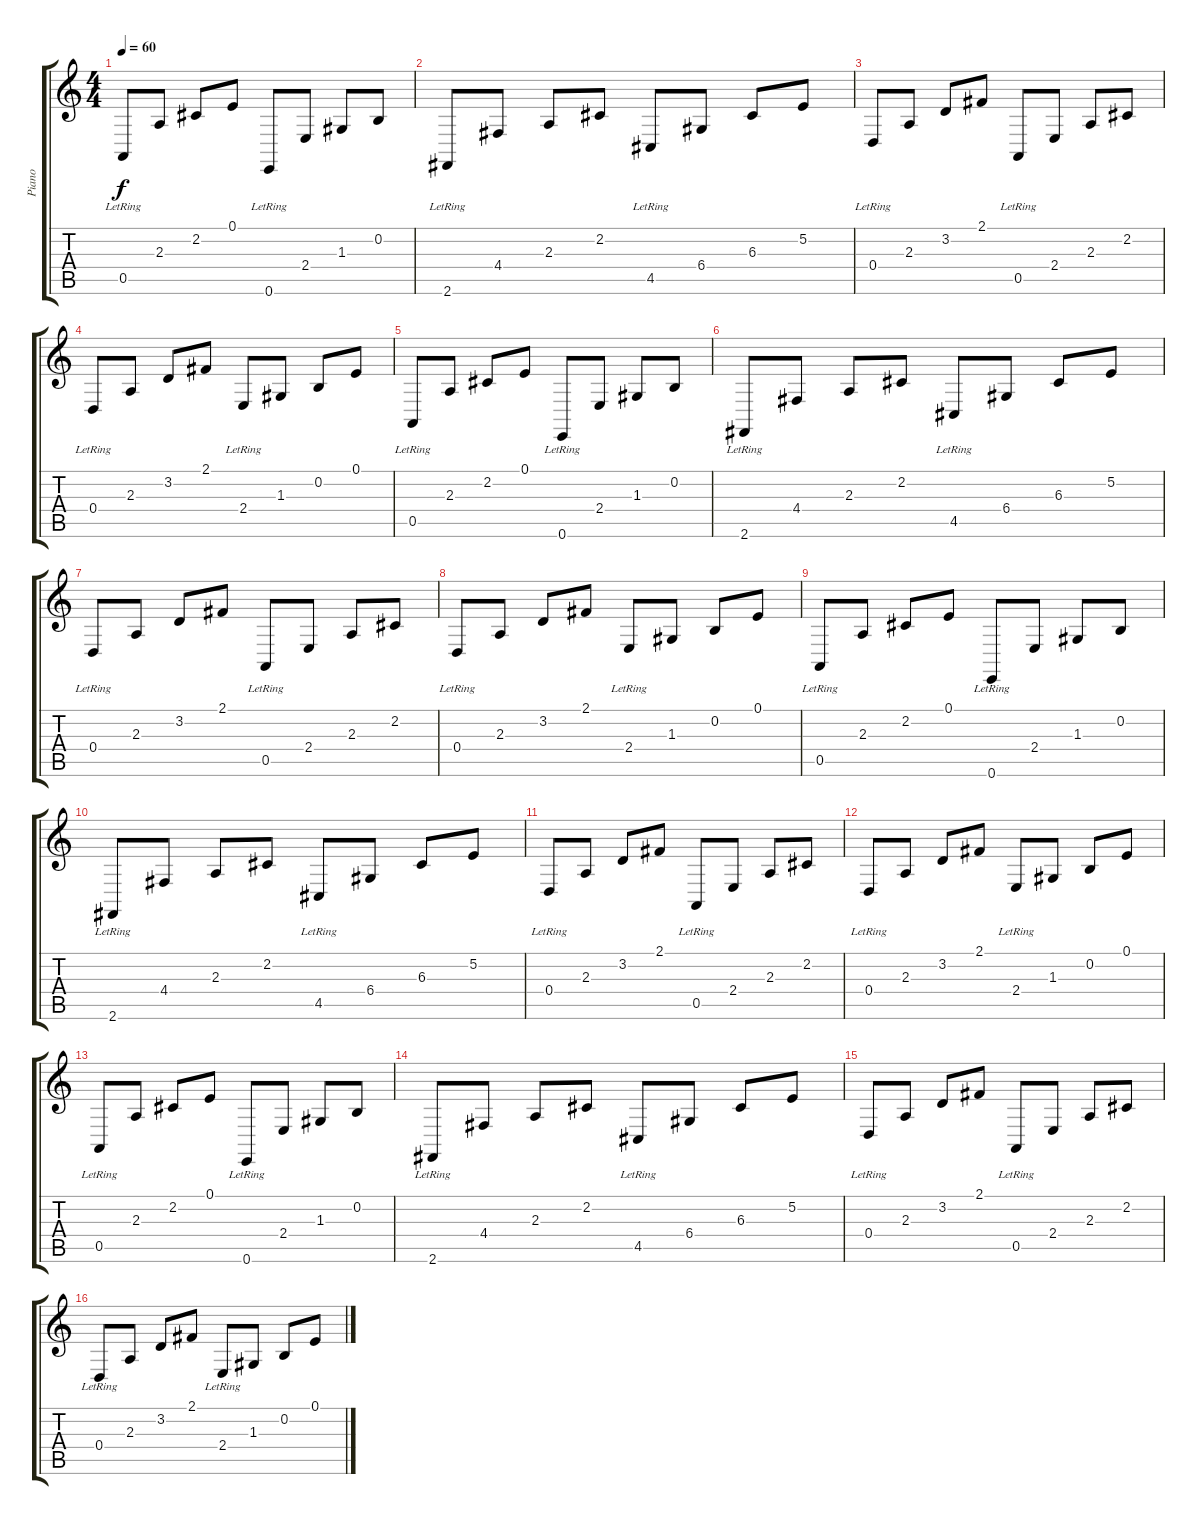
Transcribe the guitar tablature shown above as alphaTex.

\track ("Piano" "Piano") {instrument acousticgrandpiano}
\staff {score tabs}
\tuning (E4 B3 G3 D3 A2 E2) {hide}
\ts (4 4)
\tempo 60
\clef g2
\ks c
0.5{lr}.8{dy f instrument acousticgrandpiano} 2.3.8 2.2.8 0.1.8 0.6{lr}.8 2.4.8 1.3.8 0.2.8 |
2.6{lr}.8 4.4.8 2.3.8 2.2.8 4.5{lr}.8 6.4.8 6.3.8 5.2.8 |
0.4{lr}.8 2.3.8 3.2.8 2.1.8 0.5{lr}.8 2.4.8 2.3.8 2.2.8 |
0.4{lr}.8 2.3.8 3.2.8 2.1.8 2.4{lr}.8 1.3.8 0.2.8 0.1.8 |
0.5{lr}.8 2.3.8 2.2.8 0.1.8 0.6{lr}.8 2.4.8 1.3.8 0.2.8 |
2.6{lr}.8 4.4.8 2.3.8 2.2.8 4.5{lr}.8 6.4.8 6.3.8 5.2.8 |
0.4{lr}.8 2.3.8 3.2.8 2.1.8 0.5{lr}.8 2.4.8 2.3.8 2.2.8 |
0.4{lr}.8 2.3.8 3.2.8 2.1.8 2.4{lr}.8 1.3.8 0.2.8 0.1.8 |
0.5{lr}.8 2.3.8 2.2.8 0.1.8 0.6{lr}.8 2.4.8 1.3.8 0.2.8 |
2.6{lr}.8 4.4.8 2.3.8 2.2.8 4.5{lr}.8 6.4.8 6.3.8 5.2.8 |
0.4{lr}.8 2.3.8 3.2.8 2.1.8 0.5{lr}.8 2.4.8 2.3.8 2.2.8 |
0.4{lr}.8 2.3.8 3.2.8 2.1.8 2.4{lr}.8 1.3.8 0.2.8 0.1.8 |
0.5{lr}.8 2.3.8 2.2.8 0.1.8 0.6{lr}.8 2.4.8 1.3.8 0.2.8 |
2.6{lr}.8 4.4.8 2.3.8 2.2.8 4.5{lr}.8 6.4.8 6.3.8 5.2.8 |
0.4{lr}.8 2.3.8 3.2.8 2.1.8 0.5{lr}.8 2.4.8 2.3.8 2.2.8 |
0.4{lr}.8 2.3.8 3.2.8 2.1.8 2.4{lr}.8 1.3.8 0.2.8 0.1.8
